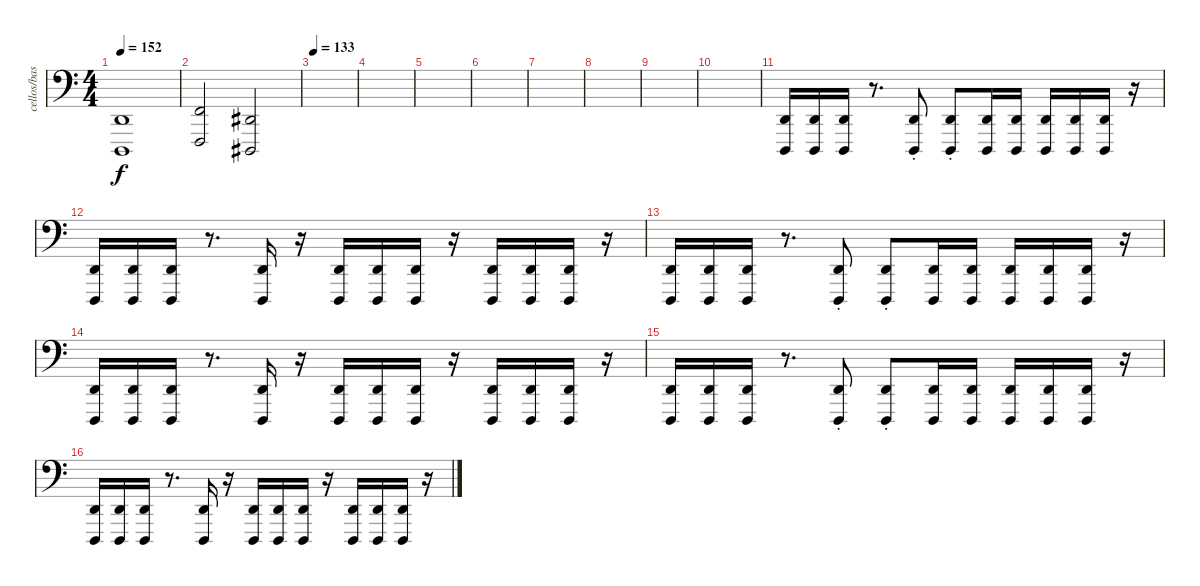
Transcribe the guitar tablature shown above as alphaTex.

\track ("cellos/basses" "cellos/bas") {instrument stringensemble1}
\staff {score}
\tuning (G2 D2 A1 E1 B0) {hide}
\ts (4 4)
\tempo 152
\clef f4
\ks c
(0.2 3.5).1{dy f} |
(3.2 1.4).2 (1.2 4.5).2 |
\tempo 133
|
|
|
|
|
|
|
|
(0.2 3.5).16{volume 15} (0.2 3.5).16 (0.2 3.5).16 r.8{d} (0.2{st} 3.5).8 (0.2{st} 3.5).8 (0.2 3.5).16 (0.2 3.5).16 (0.2 3.5).16 (0.2 3.5).16 (0.2 3.5).16 r.16 |
(0.2 3.5).16 (0.2 3.5).16 (0.2 3.5).16 r.8{d} (0.2 3.5).16 r.16 (0.2 3.5).16 (0.2 3.5).16 (0.2 3.5).16 r.16 (0.2 3.5).16 (0.2 3.5).16 (0.2 3.5).16 r.16 |
(0.2 3.5).16 (0.2 3.5).16 (0.2 3.5).16 r.8{d} (0.2{st} 3.5).8 (0.2{st} 3.5).8 (0.2 3.5).16 (0.2 3.5).16 (0.2 3.5).16 (0.2 3.5).16 (0.2 3.5).16 r.16 |
(0.2 3.5).16 (0.2 3.5).16 (0.2 3.5).16 r.8{d} (0.2 3.5).16 r.16 (0.2 3.5).16 (0.2 3.5).16 (0.2 3.5).16 r.16 (0.2 3.5).16 (0.2 3.5).16 (0.2 3.5).16 r.16 |
(0.2 3.5).16 (0.2 3.5).16 (0.2 3.5).16 r.8{d} (0.2{st} 3.5).8 (0.2{st} 3.5).8 (0.2 3.5).16 (0.2 3.5).16 (0.2 3.5).16 (0.2 3.5).16 (0.2 3.5).16 r.16 |
(0.2 3.5).16 (0.2 3.5).16 (0.2 3.5).16 r.8{d} (0.2 3.5).16 r.16 (0.2 3.5).16 (0.2 3.5).16 (0.2 3.5).16 r.16 (0.2 3.5).16 (0.2 3.5).16 (0.2 3.5).16 r.16
